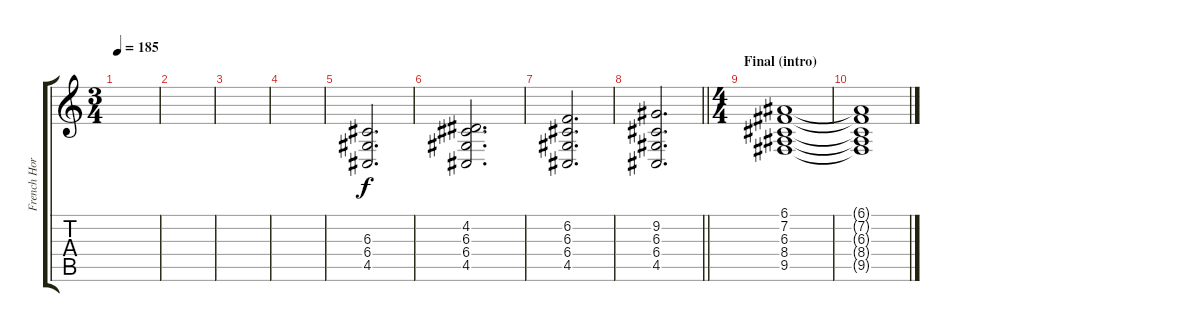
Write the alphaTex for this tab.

\track ("French Horns" "French Hor") {instrument frenchhorn}
\staff {score tabs}
\tuning (E4 B3 G3 D3 A2 E2) {hide}
\ts (3 4)
\tempo 185
\clef g2
\ks c
|
|
|
|
(6.3 6.4 4.5).2{d} |
(4.2 6.3 6.4 4.5).2{d} |
(6.2 6.3 6.4 4.5).2{d} |
\barLineRight lightlight
(9.2 6.3 6.4 4.5).2{d} |
\ts (4 4)
\section ("" "Final (intro)")
(6.1 7.2 6.3 8.4 9.5).1{volume 0} |
(6.1{t} 7.2{t} 6.3{t} 8.4{t} 9.5{t}).1
